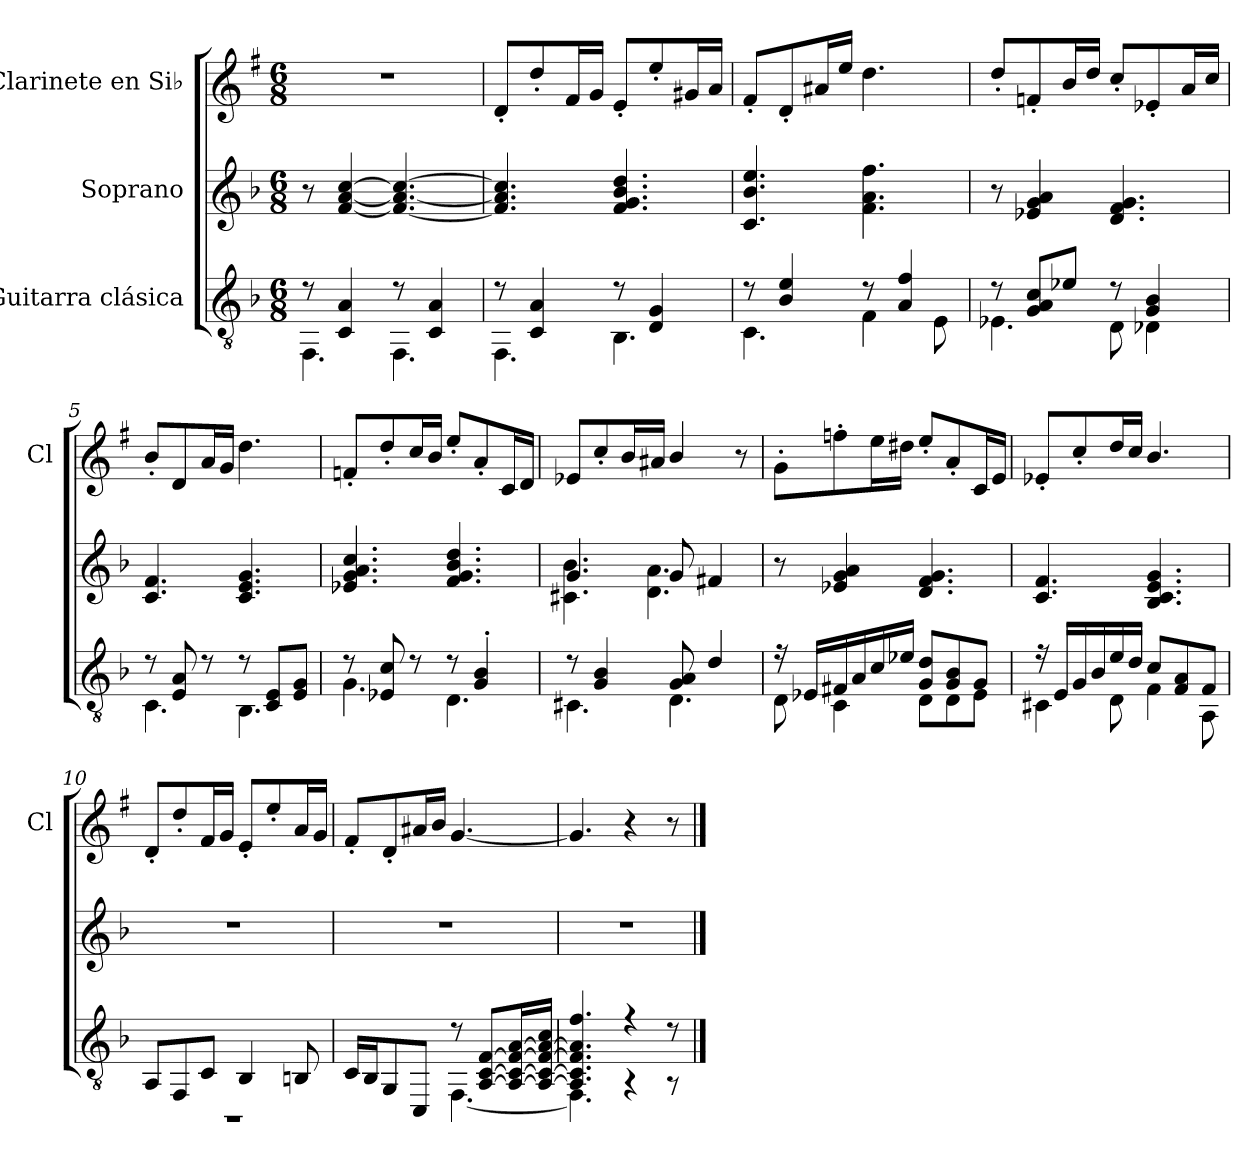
**kern	**kern	**kern
*part3	*part2	*part1
*staff3	*staff2	*staff1
*I"Guitarra clásica	*I"Soprano	*I"Clarinete en Si♭
*	*	*I'Cl
*clefGv2	*clefG2	*clefG2
*	*	*ITrd1c2
*k[b-]	*k[b-]	*k[b-]
*M6/8	*M6/8	*M6/8
*MM75	*MM75	*MM75
=1	=1	=1
*^	*	*
8r	4.FF\	8r	2.r
4C/ 4A/	.	[4f/ [4a/ [4cc/	.
8r	4.FF\	4.f/_ 4.a/_ 4.cc/_	.
4C/ 4A/	.	.	.
=2	=2	=2	=2
8r	4.FF\	4.f/] 4.a/] 4.cc/]	8c'/L
4C/ 4A/	.	.	8cc'/
.	.	.	16e/L
.	.	.	16f/JJ
8r	4.BB-\	4.f/ 4.g/ 4.b-/ 4.dd/	8d'/L
4D/ 4G/	.	.	8dd'/
.	.	.	16f#X/L
.	.	.	16g/JJ
=3	=3	=3	=3
8r	4.C\	4.c/ 4.b-/ 4.ee/	8e'/L
4B-/ 4e/	.	.	8c'/
.	.	.	16g#X/L
.	.	.	16dd/JJ
8r	4F\	4.f\ 4.a\ 4.ff\	4.cc\
4A/ 4f/	.	.	.
.	8E\	.	.
=4	=4	=4	=4
8r	4.E-X\	8r	8cc'/L
8G/ 8A/ 8c/L	.	4e-X/ 4g/ 4a/	8e-X'/
8e-X/J	.	.	16a/L
.	.	.	16cc/JJ
8r	8D\	4.d/ 4.f/ 4.g/	8b-'/L
4G/ 4B-/	4D-X\	.	8d-X'/
.	.	.	16g/L
.	.	.	16b-/JJ
!!LO:LB:g=z
=5	=5	=5	=5
8r	4.C\	4.c/ 4.f/	8a'/L
8E/ 8A/	.	.	8c/
8r	.	.	16g/L
.	.	.	16f/JJ
8r	4.BB-\	4.c/ 4.e/ 4.g/	4.cc\
8C/ 8E/L	.	.	.
8E/ 8G/J	.	.	.
=6	=6	=6	=6
8r	4.G\	4.e-X/ 4.g/ 4.a/ 4.cc/	8e-X'/L
8E-X/ 8c/	.	.	8cc'/
8r	.	.	16b-/L
.	.	.	16a/JJ
8r	4.D\	4.f/ 4.g/ 4.b-/ 4.dd/	8dd'/L
4G/' 4B-/'	.	.	8g'/
.	.	.	16B-/L
.	.	.	16c/JJ
=7	=7	=7	=7
*	*	*^	*
8r	4.C#X\	4.g/	4.c#X\ 4.b-\	8d-X/L
4G/ 4B-/	.	.	.	8b-'/
*	*	*	*	*MM72
.	.	.	.	16a/L
.	.	.	.	16g#X/JJ
8G/ 8A/	4.D\	8g/	4.d\ 4.a\	4a/
4d/	.	4f#X/	.	.
.	.	.	.	8r
*	*	*v	*v	*
=8	=8	=8	=8
*	*	*	*MM75
16r	8D\	8r	8f'\L
16E-X/LL	.	.	.
16F#X/	4C\	4e-X/ 4g/ 4a/	8ee-X'\
16A/	.	.	.
16c/	.	.	16dd\L
16e-X/JJ	.	.	16cc#X\JJ
8G/ 8d/L	8D\L	4.d/ 4.f/ 4.g/	8dd'/L
8G/ 8B-/	8D\	.	8g'/
8G/J	8E-\J	.	16B-/L
.	.	.	16d/JJ
!!LO:LB:g=z
=9	=9	=9	=9
16r	4C#X\	4.c/ 4.f/	8d-X'/L
16E/LL	.	.	.
16G/	.	.	8b-'/
16B-/	.	.	.
16e/	8D\	.	16cc/L
16d/JJ	.	.	16b-/JJ
8c/L	4F\	4.B-/ 4.c/ 4.e/ 4.g/	4.a/
8F/ 8A/	.	.	.
8F/J	8AA\	.	.
=10	=10	=10	=10
8AA/L	2.r	2.r	8c'/L
8FF/	.	.	8cc'/
8C/J	.	.	16e/L
.	.	.	16f/JJ
4BB-/	.	.	8d'/L
.	.	.	8dd'/
8BBn/	.	.	16g/L
.	.	.	16f/JJ
=11	=11	=11	=11
16C/LL	4.ryy	2.r	8e'/L
16BB-/J	.	.	.
8GG/	.	.	8c'/
*	*	*	*MM68
8CC/J	.	.	16g#X/L
.	.	.	16a/JJ
8r	[4.FF\	.	[4.f/
[8AA/ [8C/ [8F/L	.	.	.
16AA/_ 16C/_ 16F/_ [16A/L	.	.	.
16AA/_ 16C/_ 16F/_ 16A/_ 16c/JJ	.	.	.
=12	=12	=12	=12
4.AA/] 4.C/] 4.F/] 4.A/] 4.f/	4.FF\]	2.r	4.f/]
4r	4r	.	4r
8r	8r	.	8r
*v	*v	*	*
==	==	==
*-	*-	*-
